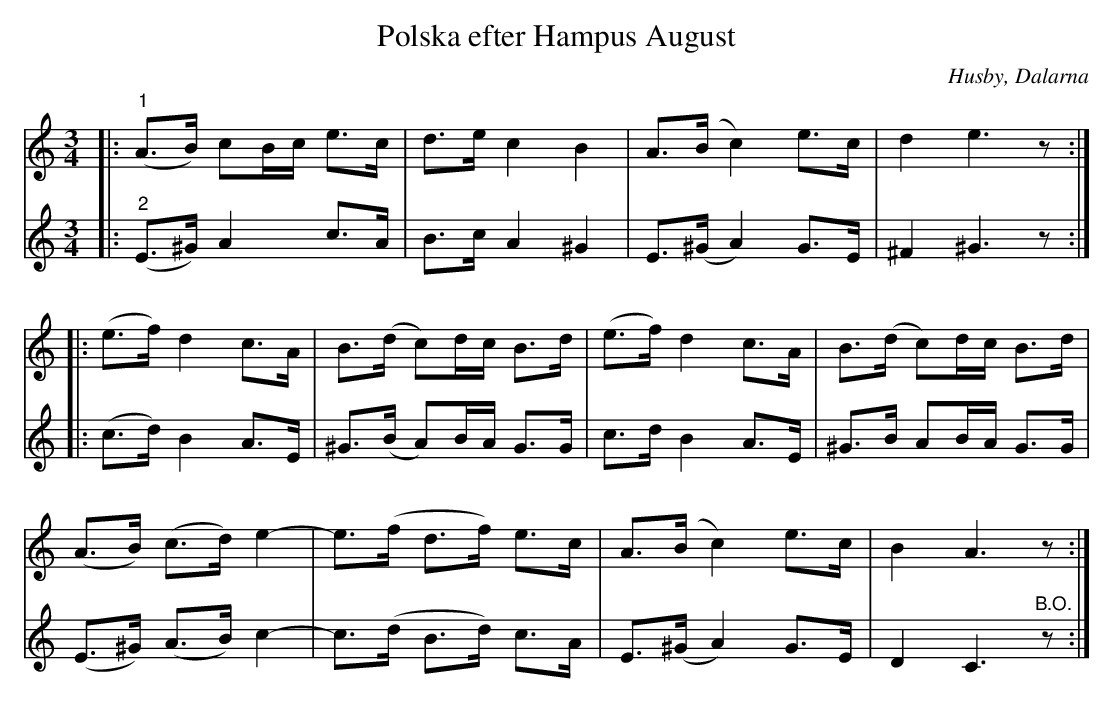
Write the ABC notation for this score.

X:1
T:Polska efter Hampus August
O:Husby, Dalarna
L:1/8
M:3/4
K:Am
V:1
|:"^1" (A>B) cB/c/ e>c | d>e c2 B2 | A>(B c2) e>c | d2 e3 z ::
(e>f) d2 c>A | B>(d c)d/c/ B>d | (e>f) d2 c>A | B>(d c)d/c/ B>d |
(A>B) (c>d) e2- | e>(f d>f) e>c | A>(B c2) e>c | B2 A3 z :|
V:2
|:"^2" (E>^G) A2 c>A | B>c A2 ^G2 | E>(^G A2) G>E | ^F2 ^G3 z ::
(c>d) B2 A>E | ^G>(B A)B/A/ G>G | c>d B2 A>E | ^G>B AB/A/ G>G |
(E>^G) (A>B) c2- | c>(d B>d) c>A | E>(^G A2) G>E | D2 C3"^B.O." z :|
